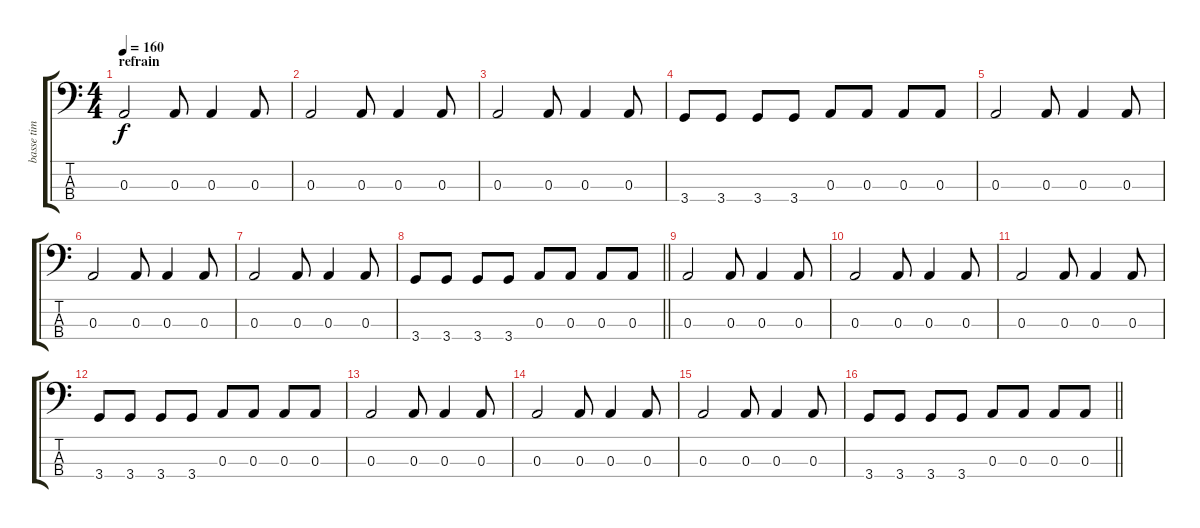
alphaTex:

\track ("basse tim" "basse tim") {instrument electricbassfinger}
\staff {score tabs}
\tuning (G2 D2 A1 E1) {hide}
\ts (4 4)
\section ("" "refrain")
\tempo 160
\clef f4
\ks c
0.3.2{dy f} 0.3.8 0.3.4 0.3.8 |
0.3.2 0.3.8 0.3.4 0.3.8 |
0.3.2 0.3.8 0.3.4 0.3.8 |
3.4.8 3.4.8 3.4.8 3.4.8 0.3.8 0.3.8 0.3.8 0.3.8 |
0.3.2 0.3.8 0.3.4 0.3.8 |
0.3.2 0.3.8 0.3.4 0.3.8 |
0.3.2 0.3.8 0.3.4 0.3.8 |
\barLineRight lightlight
3.4.8 3.4.8 3.4.8 3.4.8 0.3.8 0.3.8 0.3.8 0.3.8 |
0.3.2 0.3.8 0.3.4 0.3.8 |
0.3.2 0.3.8 0.3.4 0.3.8 |
0.3.2 0.3.8 0.3.4 0.3.8 |
3.4.8 3.4.8 3.4.8 3.4.8 0.3.8 0.3.8 0.3.8 0.3.8 |
0.3.2 0.3.8 0.3.4 0.3.8 |
0.3.2 0.3.8 0.3.4 0.3.8 |
0.3.2 0.3.8 0.3.4 0.3.8 |
\barLineRight lightlight
3.4.8 3.4.8 3.4.8 3.4.8 0.3.8 0.3.8 0.3.8 0.3.8
